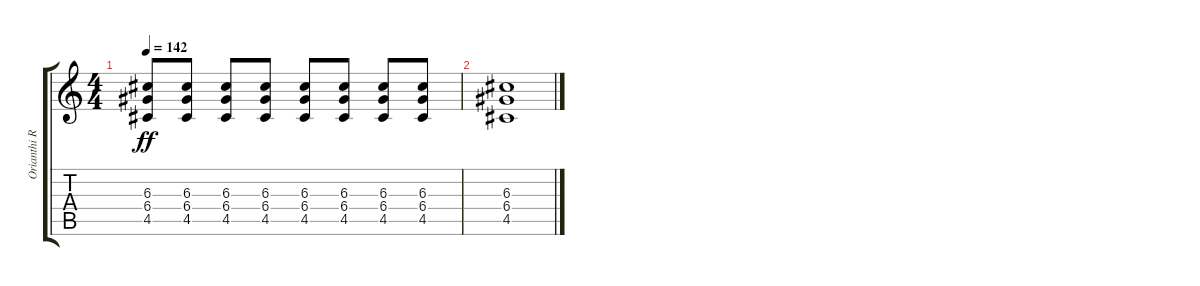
\track ("Orianthi Rhythm" "Orianthi R") {instrument overdrivenguitar}
\staff {score tabs}
\tuning (E4 B3 G3 D3 A2 D2) {hide}
\ts (4 4)
\tempo 142
\clef g2
\ks c
(6.3 6.4 4.5).8{dy ff} (6.3 6.4 4.5).8 (6.3 6.4 4.5).8 (6.3 6.4 4.5).8 (6.3 6.4 4.5).8 (6.3 6.4 4.5).8 (6.3 6.4 4.5).8 (6.3 6.4 4.5).8 |
(6.3 6.4 4.5).1
